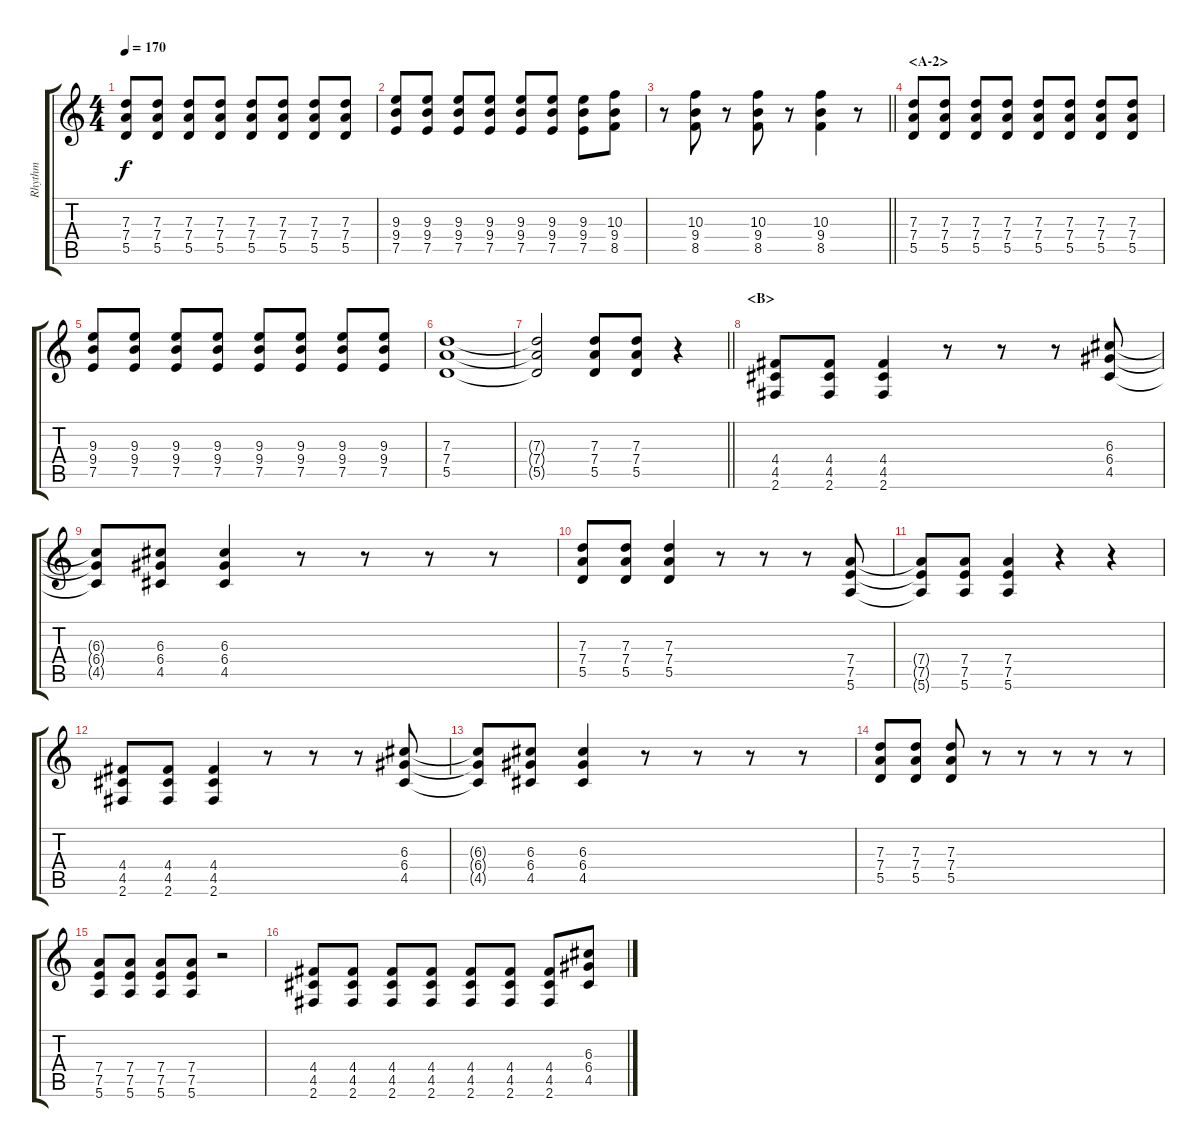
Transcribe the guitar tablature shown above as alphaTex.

\track ("Rhythm" "Rhythm") {instrument distortionguitar}
\staff {score tabs}
\tuning (E4 B3 G3 D3 A2 E2) {hide}
\ts (4 4)
\tempo 170
\clef g2
\ks c
(7.3 7.4 5.5).8{dy f} (7.3 7.4 5.5).8 (7.3 7.4 5.5).8 (7.3 7.4 5.5).8 (7.3 7.4 5.5).8 (7.3 7.4 5.5).8 (7.3 7.4 5.5).8 (7.3 7.4 5.5).8 |
(9.3 9.4 7.5).8 (9.3 9.4 7.5).8 (9.3 9.4 7.5).8 (9.3 9.4 7.5).8 (9.3 9.4 7.5).8 (9.3 9.4 7.5).8 (9.3 9.4 7.5).8 (10.3 9.4 8.5).8 |
\barLineRight lightlight
r.8 (10.3 9.4 8.5).8 r.8 (10.3 9.4 8.5).8 r.8 (10.3 9.4 8.5).4 r.8 |
\section ("" "<A-2>")
(7.3 7.4 5.5).8 (7.3 7.4 5.5).8 (7.3 7.4 5.5).8 (7.3 7.4 5.5).8 (7.3 7.4 5.5).8 (7.3 7.4 5.5).8 (7.3 7.4 5.5).8 (7.3 7.4 5.5).8 |
(9.3 9.4 7.5).8 (9.3 9.4 7.5).8 (9.3 9.4 7.5).8 (9.3 9.4 7.5).8 (9.3 9.4 7.5).8 (9.3 9.4 7.5).8 (9.3 9.4 7.5).8 (9.3 9.4 7.5).8 |
(7.3 7.4 5.5).1 |
\barLineRight lightlight
(7.3{t} 7.4{t} 5.5{t}).2 (7.3 7.4 5.5).8 (7.3 7.4 5.5).8 r.4 |
\section ("" "<B>")
(4.4 4.5 2.6).8 (4.4 4.5 2.6).8 (4.4 4.5 2.6).4 r.8 r.8 r.8 (6.3 6.4 4.5).8 |
(6.3{t} 6.4{t} 4.5{t}).8 (6.3 6.4 4.5).8 (6.3 6.4 4.5).4 r.8 r.8 r.8 r.8 |
(7.3 7.4 5.5).8 (7.3 7.4 5.5).8 (7.3 7.4 5.5).4 r.8 r.8 r.8 (7.4 7.5 5.6).8 |
(7.4{t} 7.5{t} 5.6{t}).8 (7.4 7.5 5.6).8 (7.4 7.5 5.6).4 r.4 r.4 |
(4.4 4.5 2.6).8 (4.4 4.5 2.6).8 (4.4 4.5 2.6).4 r.8 r.8 r.8 (6.3 6.4 4.5).8 |
(6.3{t} 6.4{t} 4.5{t}).8 (6.3 6.4 4.5).8 (6.3 6.4 4.5).4 r.8 r.8 r.8 r.8 |
(7.3 7.4 5.5).8 (7.3 7.4 5.5).8 (7.3 7.4 5.5).8 r.8 r.8 r.8 r.8 r.8 |
(7.4 7.5 5.6).8 (7.4 7.5 5.6).8 (7.4 7.5 5.6).8 (7.4 7.5 5.6).8 r.2 |
(4.4 4.5 2.6).8 (4.4 4.5 2.6).8 (4.4 4.5 2.6).8 (4.4 4.5 2.6).8 (4.4 4.5 2.6).8 (4.4 4.5 2.6).8 (4.4 4.5 2.6).8 (6.3 6.4 4.5).8
